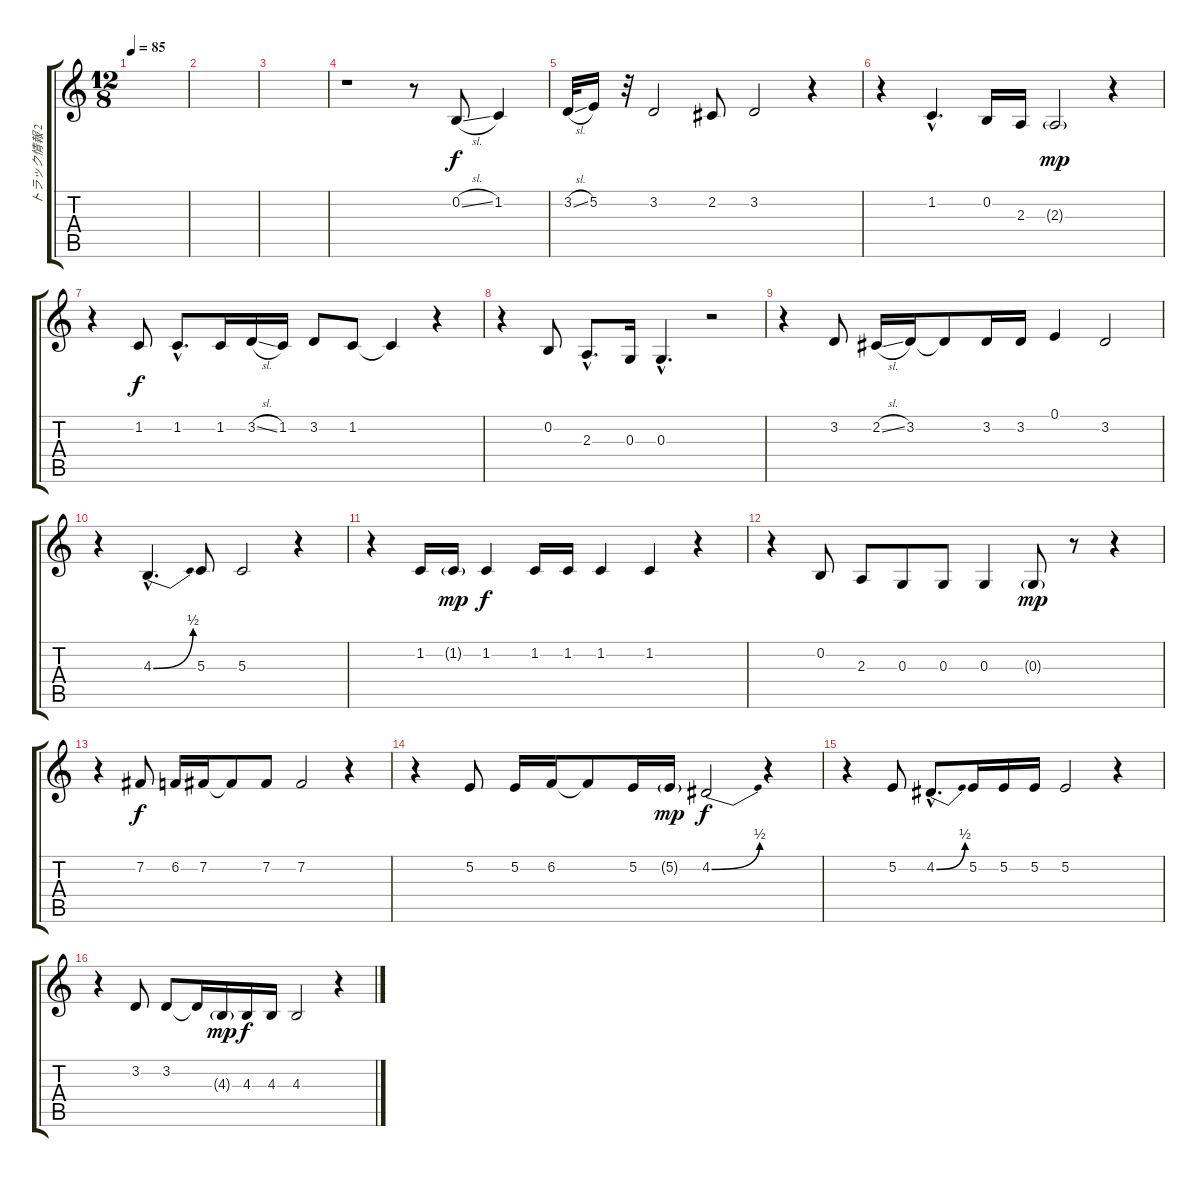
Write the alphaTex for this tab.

\track ("トラック情報 2" "トラック情報 2") {instrument lead6voice}
\staff {score tabs}
\tuning (E4 B3 G3 D3 A2 E2) {hide}
\ts (12 8)
\tempo 85
\clef g2
\ks c
|
|
|
r.1 r.8 0.2{sl}.8 1.2.4 |
3.2{sl}.32 5.2.16 r.32 3.2.2 2.2.8 3.2.2 r.4 |
r.4 1.2{hac}.4{d} 0.2.16 2.3.16 2.3{g}.2{dy mp} r.4 |
r.4 1.2.8{dy f} 1.2{hac}.8{d} 1.2.16 3.2{sl}.16 1.2.16 3.2.8 1.2.8 1.2{t}.4 r.4 |
r.4 0.2.8 2.3{hac}.8{d} 0.3.16 0.3{hac}.4{d} r.2 |
r.4 3.2.8 2.2{sl}.16 3.2.16 3.2{t}.8 3.2.16 3.2.16 0.1.4 3.2.2 |
r.4 4.3{be (bend 0 0 60 2) hac}.4{d} 5.3.8 5.3.2 r.4 |
r.4 1.2.16 1.2{g}.16{dy mp} 1.2.4{dy f} 1.2.16 1.2.16 1.2.4 1.2.4 r.4 |
r.4 0.2.8 2.3.8 0.3.8 0.3.8 0.3.4 0.3{g}.8{dy mp} r.8 r.4 |
r.4 7.2.8{dy f} 6.2.16 7.2.16 7.2{t}.8 7.2.8 7.2.2 r.4 |
r.4 5.2.8 5.2.16 6.2.16 6.2{t}.8 5.2.16 5.2{g}.16{dy mp} 4.2{be (bend 0 0 60 2)}.2{dy f} r.4 |
r.4 5.2.8 4.2{be (bend 0 0 60 2) hac}.8{d} 5.2.16 5.2.16 5.2.16 5.2.2 r.4 |
r.4 3.2.8 3.2.8 3.2{t}.16 4.3{g}.16{dy mp} 4.3.16{dy f} 4.3.16 4.3.2 r.4
